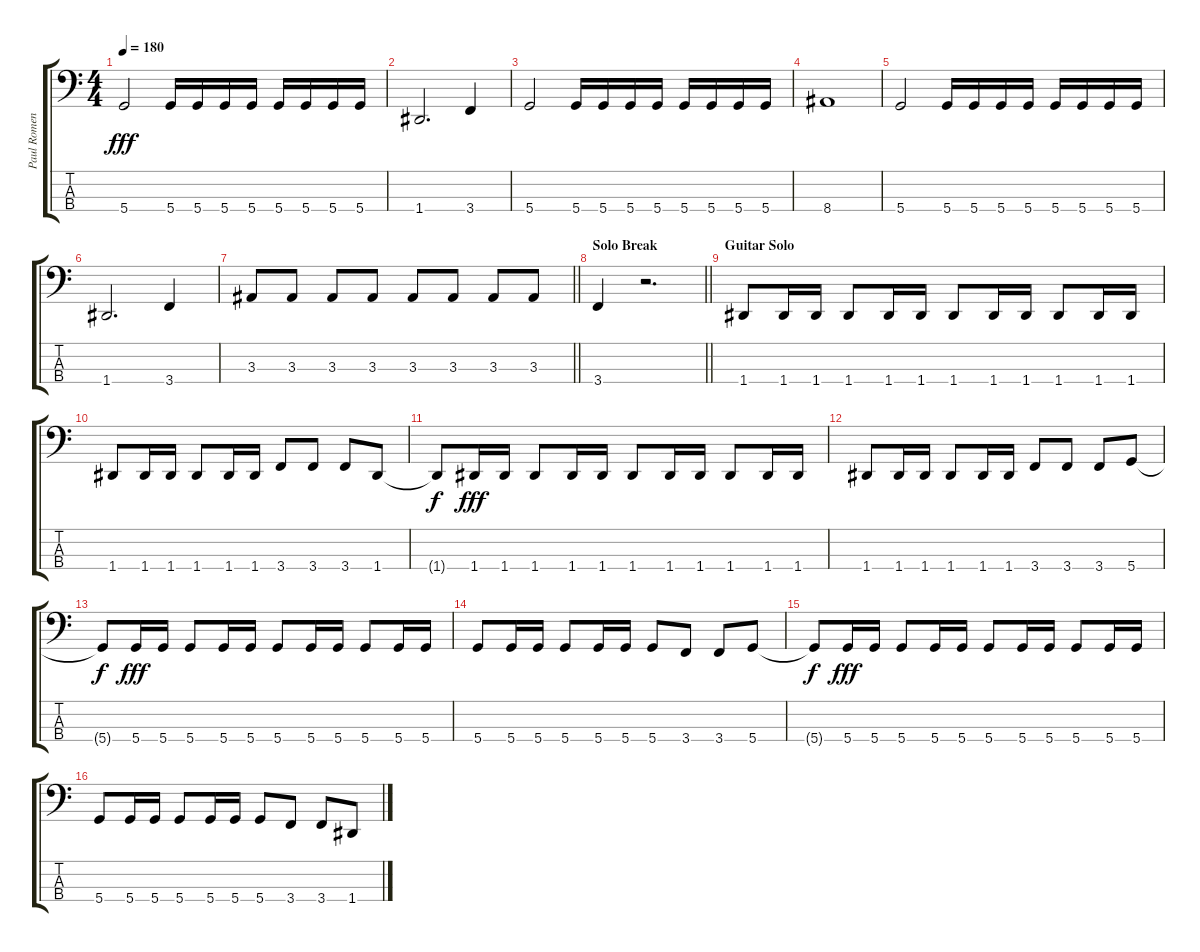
\track ("Paul Romenko" "Paul Romen") {instrument electricbasspick}
\staff {score tabs}
\tuning (F2 C2 G1 D1) {hide}
\ts (4 4)
\tempo 180
\clef f4
\ks c
5.4.2{dy fff} 5.4.16 5.4.16 5.4.16 5.4.16 5.4.16 5.4.16 5.4.16 5.4.16 |
1.4.2{d} 3.4.4 |
5.4.2 5.4.16 5.4.16 5.4.16 5.4.16 5.4.16 5.4.16 5.4.16 5.4.16 |
8.4.1 |
5.4.2 5.4.16 5.4.16 5.4.16 5.4.16 5.4.16 5.4.16 5.4.16 5.4.16 |
1.4.2{d} 3.4.4 |
\barLineRight lightlight
3.3.8 3.3.8 3.3.8 3.3.8 3.3.8 3.3.8 3.3.8 3.3.8 |
\section ("" "Solo Break")
\barLineRight lightlight
3.4.4 r.2{d} |
\section ("" "Guitar Solo")
1.4.8 1.4.16 1.4.16 1.4.8 1.4.16 1.4.16 1.4.8 1.4.16 1.4.16 1.4.8 1.4.16 1.4.16 |
1.4.8 1.4.16 1.4.16 1.4.8 1.4.16 1.4.16 3.4.8 3.4.8 3.4.8 1.4.8 |
1.4{t}.8{dy f} 1.4.16{dy fff} 1.4.16 1.4.8 1.4.16 1.4.16 1.4.8 1.4.16 1.4.16 1.4.8 1.4.16 1.4.16 |
1.4.8 1.4.16 1.4.16 1.4.8 1.4.16 1.4.16 3.4.8 3.4.8 3.4.8 5.4.8 |
5.4{t}.8{dy f} 5.4.16{dy fff} 5.4.16 5.4.8 5.4.16 5.4.16 5.4.8 5.4.16 5.4.16 5.4.8 5.4.16 5.4.16 |
5.4.8 5.4.16 5.4.16 5.4.8 5.4.16 5.4.16 5.4.8 3.4.8 3.4.8 5.4.8 |
5.4{t}.8{dy f} 5.4.16{dy fff} 5.4.16 5.4.8 5.4.16 5.4.16 5.4.8 5.4.16 5.4.16 5.4.8 5.4.16 5.4.16 |
5.4.8 5.4.16 5.4.16 5.4.8 5.4.16 5.4.16 5.4.8 3.4.8 3.4.8 1.4.8
